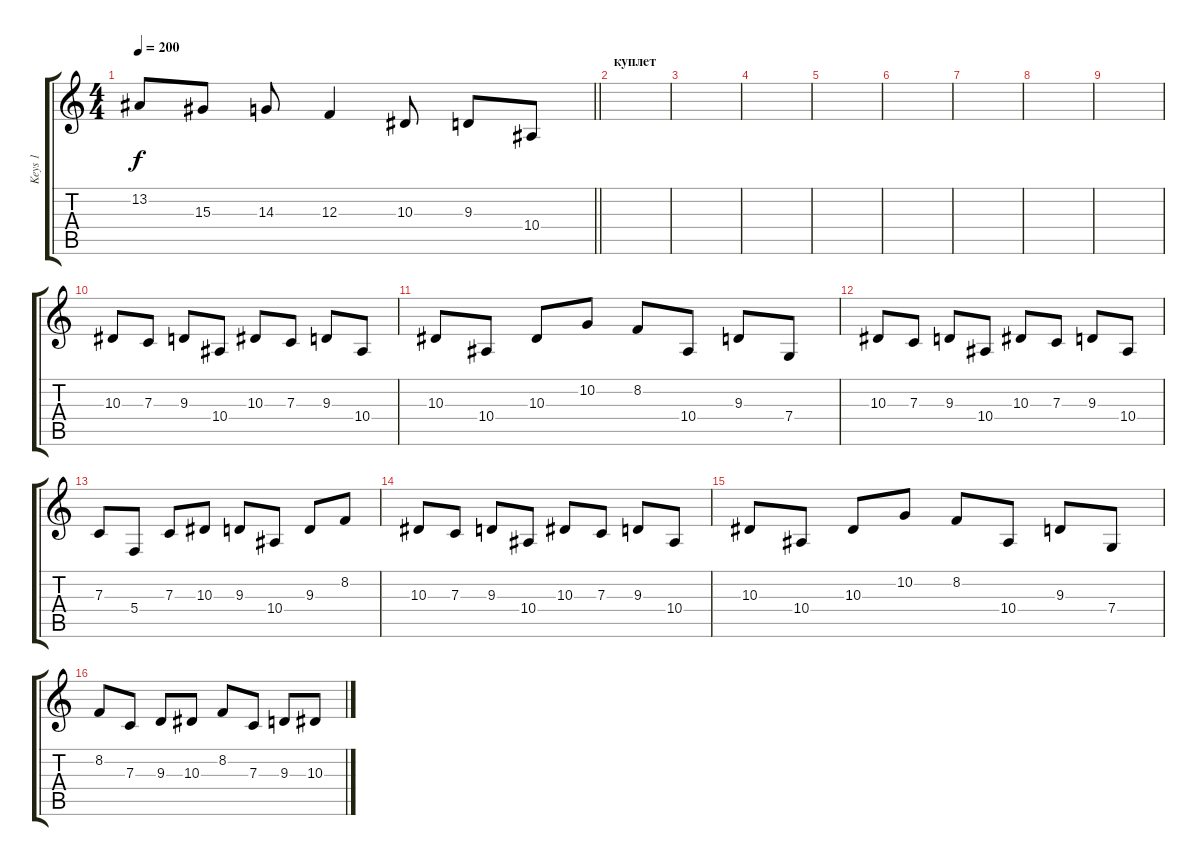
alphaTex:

\track ("Keys 1" "Keys 1") {instrument fx1rain}
\staff {score tabs}
\tuning (D4 A3 F3 C3 G2 C2) {hide}
\ts (4 4)
\tempo 200
\clef g2
\barLineRight lightlight
\ks c
13.2.8{dy f} 15.3.8 14.3.8 12.3.4 10.3.8 9.3.8 10.4.8 |
\section ("" "куплет")
|
|
|
|
|
|
|
|
10.3.8 7.3.8 9.3.8 10.4.8 10.3.8 7.3.8 9.3.8 10.4.8 |
10.3.8 10.4.8 10.3.8 10.2.8 8.2.8 10.4.8 9.3.8 7.4.8 |
10.3.8 7.3.8 9.3.8 10.4.8 10.3.8 7.3.8 9.3.8 10.4.8 |
7.3.8 5.4.8 7.3.8 10.3.8 9.3.8 10.4.8 9.3.8 8.2.8 |
10.3.8 7.3.8 9.3.8 10.4.8 10.3.8 7.3.8 9.3.8 10.4.8 |
10.3.8 10.4.8 10.3.8 10.2.8 8.2.8 10.4.8 9.3.8 7.4.8 |
8.2.8 7.3.8 9.3.8 10.3.8 8.2.8 7.3.8 9.3.8 10.3.8
